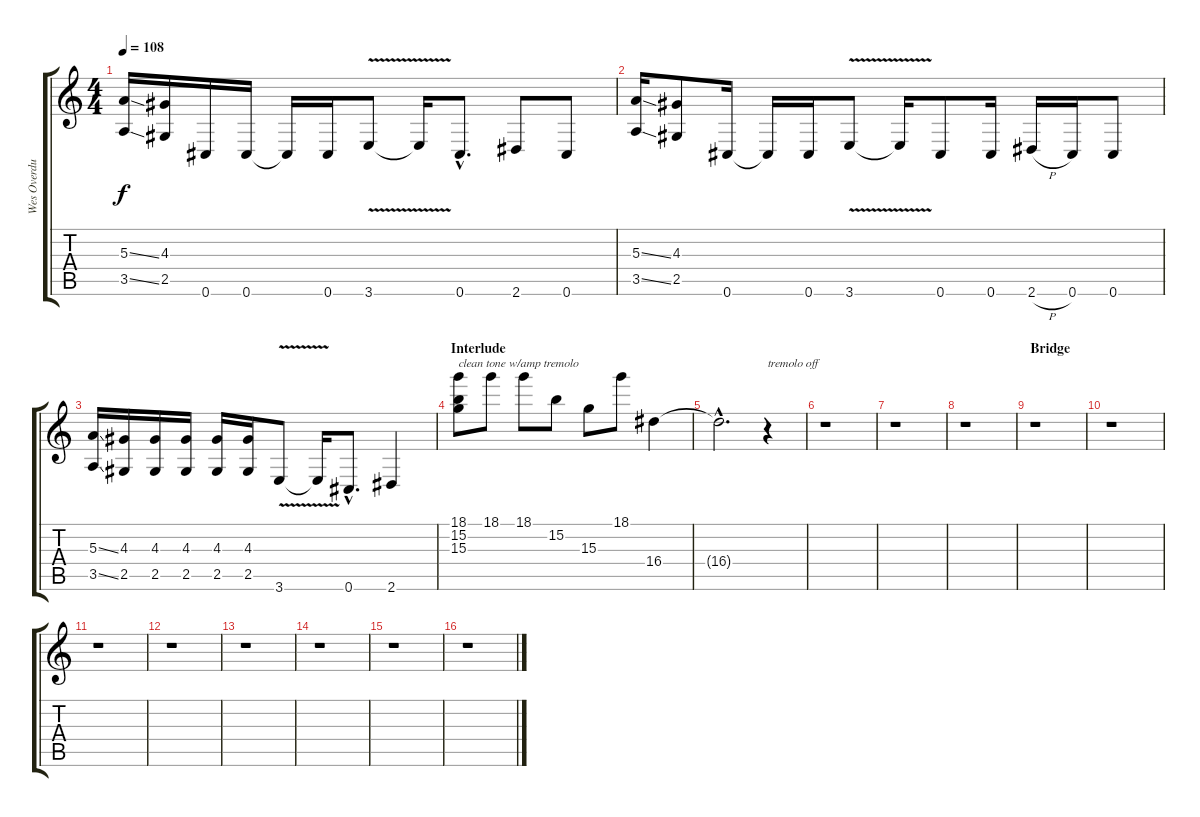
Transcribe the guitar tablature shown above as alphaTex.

\track ("Wes Overdub" "Wes Overdu") {instrument distortionguitar}
\staff {score tabs}
\tuning (Db4 Ab3 E3 B2 Gb2 Db2) {hide}
\ts (4 4)
\tempo 108
\clef g2
\ks c
(5.3{ss} 3.5{ss}).16{dy f} (4.3 2.5).16 0.6.16 0.6.16 0.6{t}.16 0.6.16 3.6{v}.8 3.6{t}.16 0.6{hac}.8{d} 2.6.8 0.6.8 |
(5.3{ss} 3.5{ss}).16 (4.3 2.5).8 0.6.16 0.6{t}.16 0.6.16 3.6{v}.8 3.6{t}.16 0.6.8 0.6.16 2.6{h}.16 0.6.16 0.6.8 |
(5.3{ss} 3.5{ss}).16 (4.3 2.5).16 (4.3 2.5).16 (4.3 2.5).16 (4.3 2.5).16 (4.3 2.5).16 3.6{v}.8 3.6{t}.16 0.6{hac}.8{d} 2.6.4 |
\section ("" "Interlude")
(18.1 15.2 15.3).8{txt "clean tone w/amp tremolo" instrument electricguitarclean} 18.1.8 18.1.8 15.2.8 15.3.8 18.1.8 16.4.4 |
16.4{hac t}.2{d} r.4{txt "tremolo off"} |
r.1 |
r.1 |
r.1 |
\section ("" "Bridge")
r.1 |
r.1 |
r.1 |
r.1 |
r.1 |
r.1 |
r.1 |
r.1
